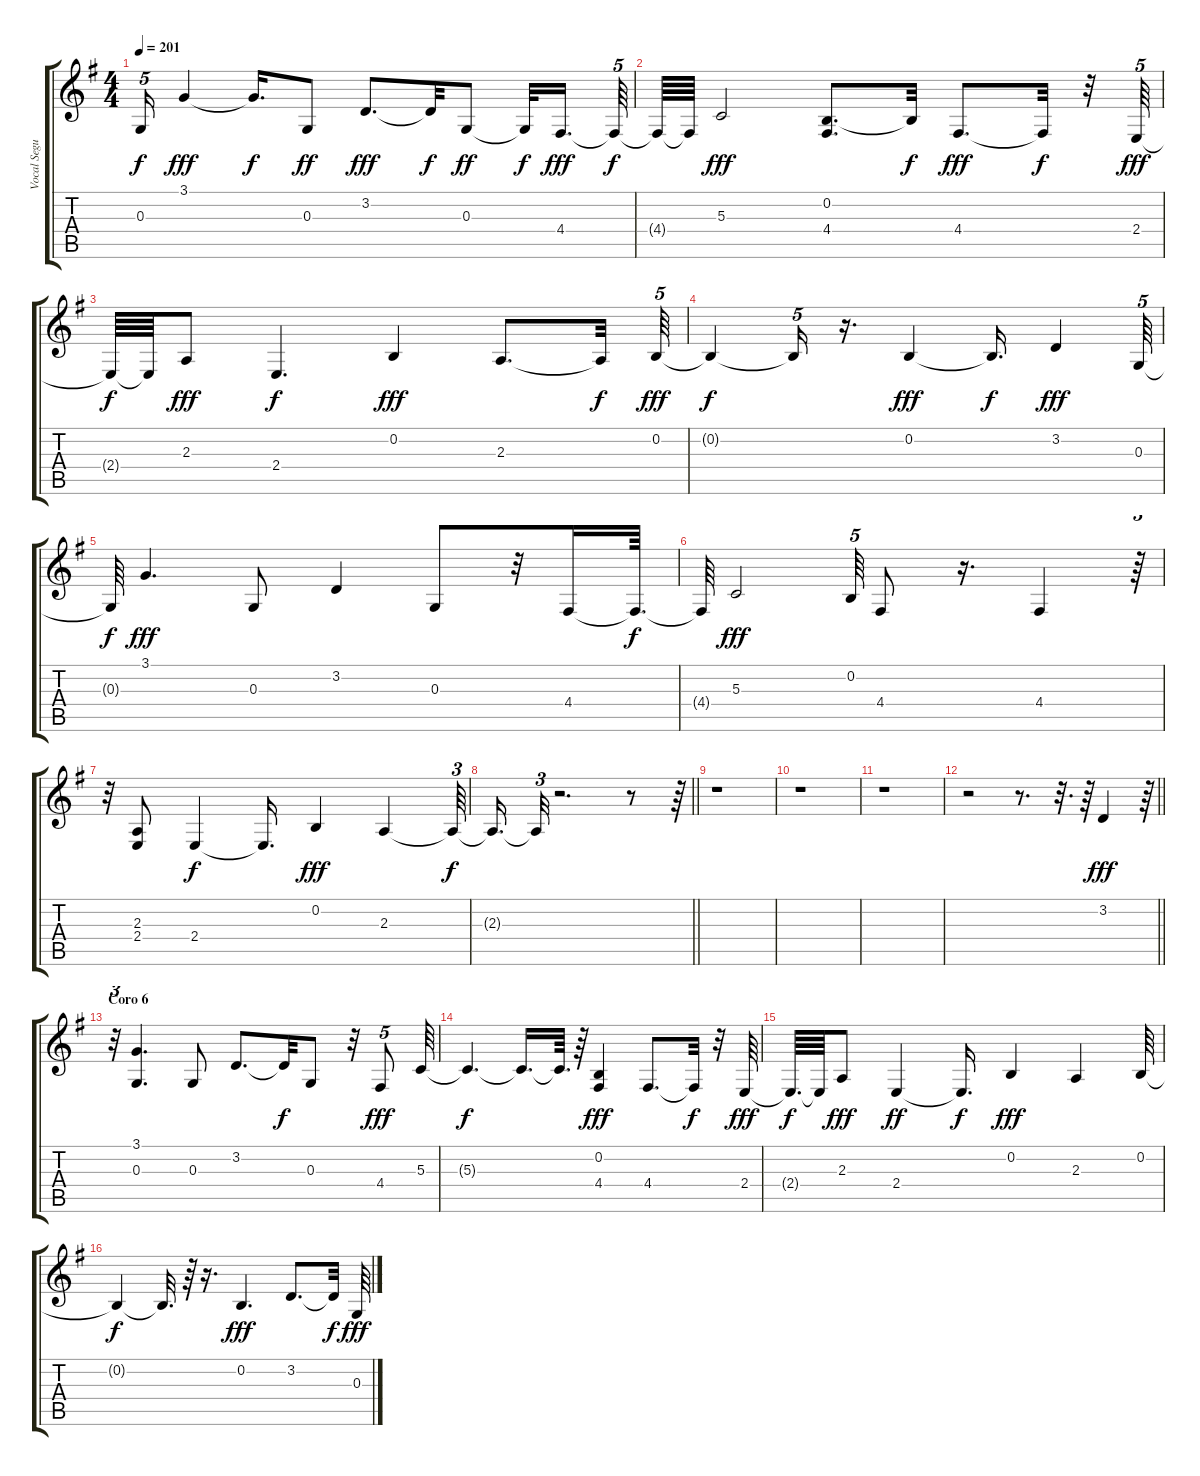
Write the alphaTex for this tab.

\track ("Vocal Segundo" "Vocal Segu") {instrument choiraahs}
\staff {score tabs}
\tuning (E4 B3 G3 D3 A2 E2) {hide}
\ts (4 4)
\tempo 201
\clef g2
\ks g
0.3{t}.16{tu (5 4) dy f} 3.1.4{dy fff} 3.1{t}.16{d dy f} 0.3.8{dy ff} 3.2.8{d dy fff} 3.2{t}.32{dy f} 0.3.8{dy ff} 0.3{t}.32{dy f} 4.4.16{d dy fff beam splitsecondary} 4.4{t}.64{tu (5 4) dy f} |
4.4{t}.64 4.4{t}.64 5.3.2{dy fff} (0.2 4.4).8{d} 0.2{t}.32{dy f} 4.4.8{d dy fff} 4.4{t}.32{dy f} r.32 2.4.64{tu (5 4) dy fff} |
2.4{t}.64{dy f} 2.4{t}.64 2.3.8{dy fff} 2.4.4{d dy f} 0.2.4{dy fff} 2.3.8{d} 2.3{t}.32{dy f} 0.2.64{tu (5 4) dy fff} |
0.2{t}.4{dy f} 0.2{t}.16{tu (5 4)} r.16{d} 0.2.4{dy fff} 0.2{t}.16{d dy f} 3.2.4{dy fff} 0.3.64{tu (5 4)} |
0.3{t}.64{dy f} 3.1.4{d dy fff} 0.3.8 3.2.4 0.3.8 r.32 4.4.16 4.4{t}.64{d dy f} |
4.4{t}.64 5.3.2{dy fff} 0.2.64{tu (5 4)} 4.4.8 r.16{d} 4.4.4 r.64{tu (3 2)} |
r.32{tu (3 2)} (2.3 2.4).8 2.4.4{dy f} 2.4{t}.16{d} 0.2.4{dy fff} 2.3.4 2.3{t}.64{tu (3 2) dy f} |
\barLineRight lightlight
2.3{t}.16{d} 2.3{t}.32{tu (3 2)} r.2{d} r.8 r.64{tu (3 2)} |
r.1 |
r.1 |
r.1 |
\barLineRight lightlight
r.2 r.8{d} r.32{d} r.64 3.2.4{dy fff} r.64{tu (3 2)} |
\section ("" "Coro 6")
r.32{tu (3 2)} (3.1 0.3).4{d} 0.3.8 3.2.8{d} 3.2{t}.32{dy f} 0.3.8 r.32 4.4.8{tu (5 4) dy fff} 5.3.64 |
5.3{t}.4{d dy f} 5.3{t}.16{d} 5.3{t}.64{d} r.64 (0.2 4.4).4{dy fff} 4.4.8{d} 4.4{t}.32{dy f} r.32 2.4.64{dy fff} |
2.4{t}.64{d dy f} 2.4{t}.64 2.3.8{dy fff} 2.4.4{dy ff} 2.4{t}.16{d dy f} 0.2.4{dy fff} 2.3.4 0.2.64 |
0.2{t}.4{dy f} 0.2{t}.32{d} r.64 r.16{d} 0.2.4{d dy fff} 3.2.8{d} 3.2{t}.32{dy f} 0.3.64{dy fff}
